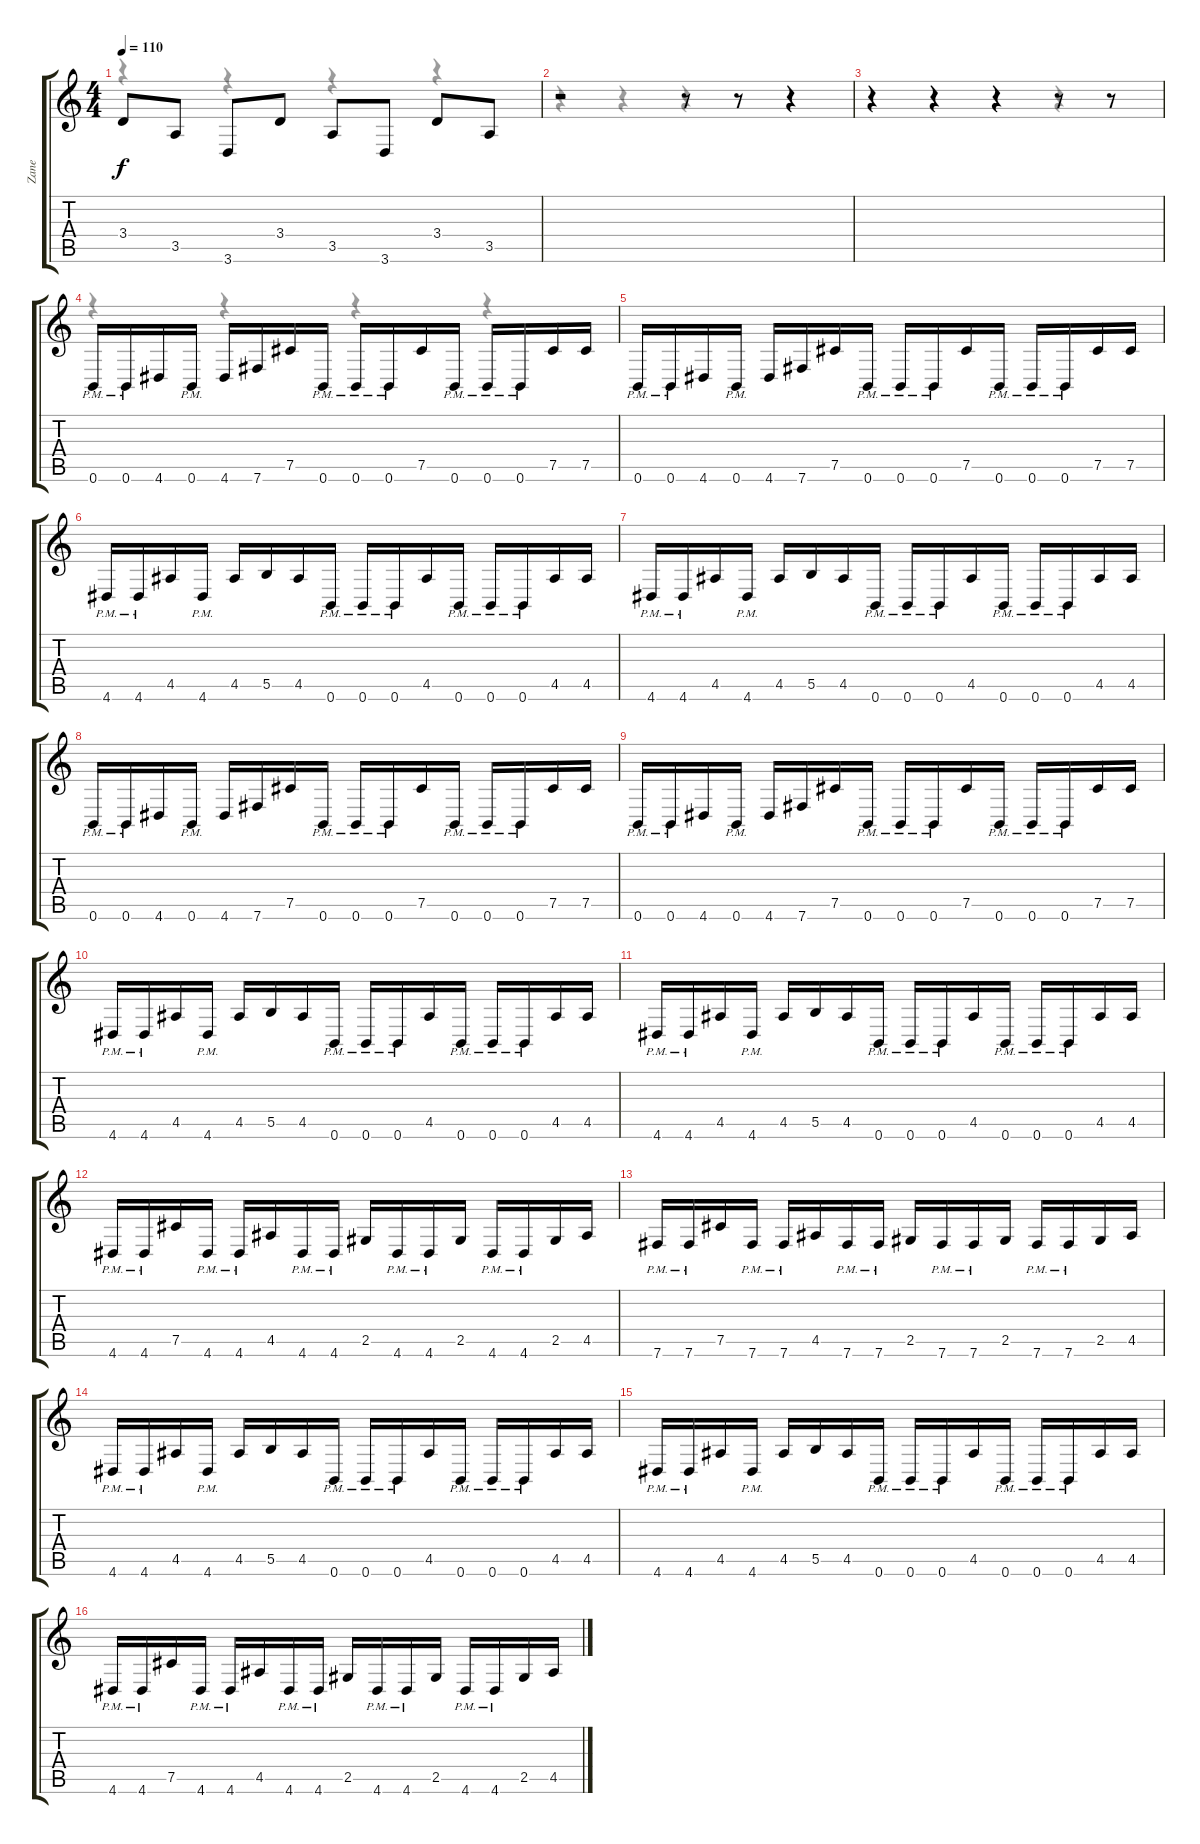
\track ("Zane " "Zane ") {instrument distortionguitar}
\staff {score tabs}
\tuning (Db4 Ab3 E3 B2 Gb2 B1) {hide}
\voice
\ts (4 4)
\tempo 110
\clef g2
\ks c
3.4.8{dy f} 3.5.8 3.6.8 3.4.8 3.5.8 3.6.8 3.4.8 3.5.8 |
r.2 r.8 r.8 r.4 |
r.4 r.4 r.4 r.8 r.8 |
0.6{pm}.16 0.6{pm}.16 4.6.16 0.6{pm}.16 4.6.16 7.6.16 7.5.16 0.6{pm}.16 0.6{pm}.16 0.6{pm}.16 7.5.16 0.6{pm}.16 0.6{pm}.16 0.6{pm}.16 7.5.16 7.5.16 |
0.6{pm}.16 0.6{pm}.16 4.6.16 0.6{pm}.16 4.6.16 7.6.16 7.5.16 0.6{pm}.16 0.6{pm}.16 0.6{pm}.16 7.5.16 0.6{pm}.16 0.6{pm}.16 0.6{pm}.16 7.5.16 7.5.16 |
4.6{pm}.16 4.6{pm}.16 4.5.16 4.6{pm}.16 4.5.16 5.5.16 4.5.16 0.6{pm}.16 0.6{pm}.16 0.6{pm}.16 4.5.16 0.6{pm}.16 0.6{pm}.16 0.6{pm}.16 4.5.16 4.5.16 |
4.6{pm}.16 4.6{pm}.16 4.5.16 4.6{pm}.16 4.5.16 5.5.16 4.5.16 0.6{pm}.16 0.6{pm}.16 0.6{pm}.16 4.5.16 0.6{pm}.16 0.6{pm}.16 0.6{pm}.16 4.5.16 4.5.16 |
0.6{pm}.16 0.6{pm}.16 4.6.16 0.6{pm}.16 4.6.16 7.6.16 7.5.16 0.6{pm}.16 0.6{pm}.16 0.6{pm}.16 7.5.16 0.6{pm}.16 0.6{pm}.16 0.6{pm}.16 7.5.16 7.5.16 |
0.6{pm}.16 0.6{pm}.16 4.6.16 0.6{pm}.16 4.6.16 7.6.16 7.5.16 0.6{pm}.16 0.6{pm}.16 0.6{pm}.16 7.5.16 0.6{pm}.16 0.6{pm}.16 0.6{pm}.16 7.5.16 7.5.16 |
4.6{pm}.16 4.6{pm}.16 4.5.16 4.6{pm}.16 4.5.16 5.5.16 4.5.16 0.6{pm}.16 0.6{pm}.16 0.6{pm}.16 4.5.16 0.6{pm}.16 0.6{pm}.16 0.6{pm}.16 4.5.16 4.5.16 |
4.6{pm}.16 4.6{pm}.16 4.5.16 4.6{pm}.16 4.5.16 5.5.16 4.5.16 0.6{pm}.16 0.6{pm}.16 0.6{pm}.16 4.5.16 0.6{pm}.16 0.6{pm}.16 0.6{pm}.16 4.5.16 4.5.16 |
4.6{pm}.16 4.6{pm}.16 7.5.16 4.6{pm}.16 4.6{pm}.16 4.5.16 4.6{pm}.16 4.6{pm}.16 2.5.16 4.6{pm}.16 4.6{pm}.16 2.5.16 4.6{pm}.16 4.6{pm}.16 2.5.16 4.5.16 |
7.6{pm}.16 7.6{pm}.16 7.5.16 7.6{pm}.16 7.6{pm}.16 4.5.16 7.6{pm}.16 7.6{pm}.16 2.5.16 7.6{pm}.16 7.6{pm}.16 2.5.16 7.6{pm}.16 7.6{pm}.16 2.5.16 4.5.16 |
4.6{pm}.16 4.6{pm}.16 4.5.16 4.6{pm}.16 4.5.16 5.5.16 4.5.16 0.6{pm}.16 0.6{pm}.16 0.6{pm}.16 4.5.16 0.6{pm}.16 0.6{pm}.16 0.6{pm}.16 4.5.16 4.5.16 |
4.6{pm}.16 4.6{pm}.16 4.5.16 4.6{pm}.16 4.5.16 5.5.16 4.5.16 0.6{pm}.16 0.6{pm}.16 0.6{pm}.16 4.5.16 0.6{pm}.16 0.6{pm}.16 0.6{pm}.16 4.5.16 4.5.16 |
4.6{pm}.16 4.6{pm}.16 7.5.16 4.6{pm}.16 4.6{pm}.16 4.5.16 4.6{pm}.16 4.6{pm}.16 2.5.16 4.6{pm}.16 4.6{pm}.16 2.5.16 4.6{pm}.16 4.6{pm}.16 2.5.16 4.5.16
\voice
\clef g2
\ottava regular
\simile none
\ks c
r.4{dy f} r.4 r.4 r.4 |
r.4 r.4 r.4 r.4 |
r.4 r.4 r.4 r.4 |
r.4 r.4 r.4 r.4 |
|
|
|
|
|
|
|
|
|
|
|
